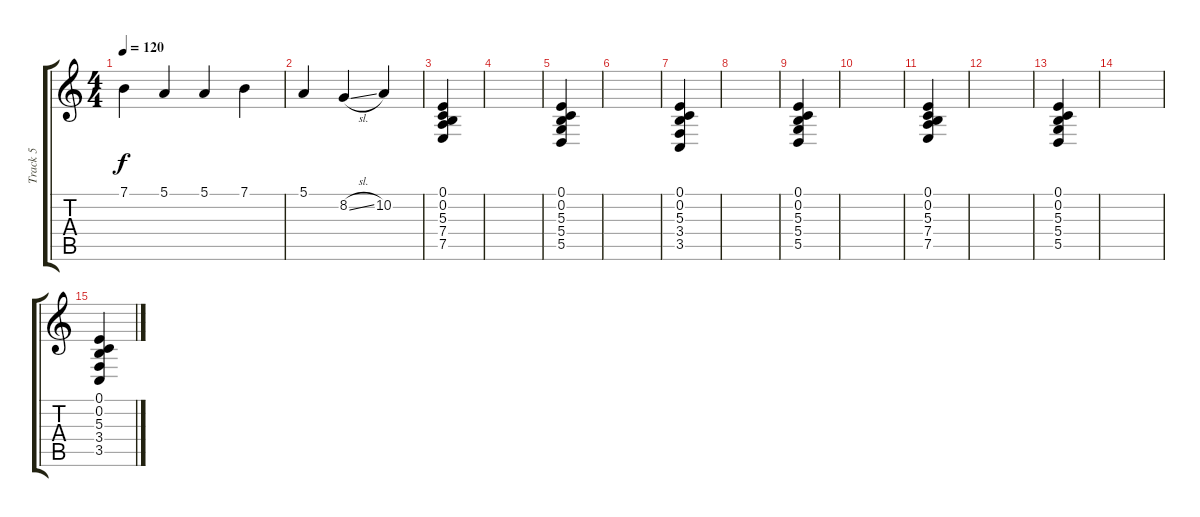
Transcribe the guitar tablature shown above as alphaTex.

\track ("Track 5" "Track 5") {instrument harmonica}
\staff {score tabs}
\tuning (E4 B3 G3 D3 A2 E2) {hide}
\ts (4 4)
\tempo 120
\clef g2
\ks c
7.1.4{dy f} 5.1.4 5.1.4 7.1.4 |
5.1.4 8.2{sl}.4 10.2.4 |
(0.1 0.2 5.3 7.4 7.5).4 |
|
(0.1 0.2 5.3 5.4 5.5).4 |
|
(0.1 0.2 5.3 3.4 3.5).4 |
|
(0.1 0.2 5.3 5.4 5.5).4 |
|
(0.1 0.2 5.3 7.4 7.5).4 |
|
(0.1 0.2 5.3 5.4 5.5).4 |
|
(0.1 0.2 5.3 3.4 3.5).4
